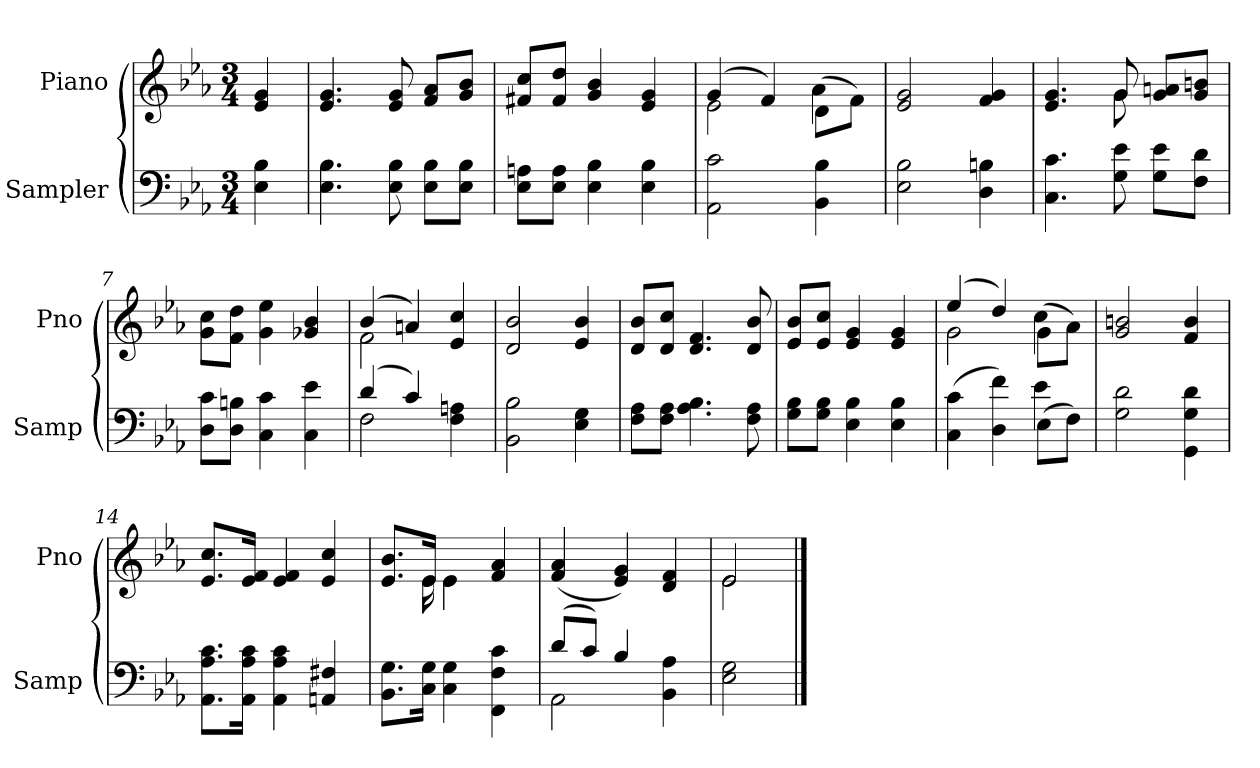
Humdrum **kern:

**kern	**kern
*part2	*part1
*staff2	*staff1
*I"Sampler	*I"Piano
*I'Samp	*I'Pno
*clefF4	*clefG2
*k[b-e-a-]	*k[b-e-a-]
*E-:	*E-:
*M3/4	*M3/4
=1	=1
4E- 4B-	4e- 4g
=2	=2
4.E- 4.B-	4.e- 4.g
8E- 8B-	8e- 8g
8E-\ 8B-\L	8f/ 8a-/L
8E-\ 8B-\J	8g/ 8b-/J
=3	=3
8E-\ 8An\L	8f#X/ 8cc/L
8E-\ 8A\J	8f#/ 8dd/J
4E- 4B-	4g 4b-
4E- 4B-	4e- 4g
=4	=4
*	*^
2AA- 2c	(4g/	2e-
.	4f/)	.
4BB- 4B-	(8d\L	4a-
.	8f\J)	.
*	*v	*v
=5	=5
2E- 2B-	2e- 2g
4D 4Bn	4f 4g
=6	=6
*	*^
4.C 4.c	4.e- 4.g	4.ryy
8G 8e-	8g/	8g
8G\ 8e-\L	8g/ 8an/L	4ryy
8F\ 8d\J	8g/ 8bn/J	.
*	*v	*v
=7	=7
8D\ 8c\L	8g\ 8cc\L
8D\ 8Bn\J	8f\ 8dd\J
4C 4c	4g 4ee-
4C 4e-	4g-X 4b-
=8	=8
*^	*^
(4d/	2F	(4b-/	2f
4c/)	.	4an/)	.
4F 4An	4ryy	4e- 4cc	4ryy
*v	*v	*	*
*	*v	*v
=9	=9
2BB- 2B-	2d 2b-
4E- 4G	4e- 4b-
=10	=10
8F\ 8A-\L	8d/ 8b-/L
8F\ 8A-\J	8d/ 8cc/J
4.A- 4.B-	4.d 4.f
8F 8A-	8d 8b-
=11	=11
8G\ 8B-\L	8e-/ 8b-/L
8G\ 8B-\J	8e-/ 8cc/J
4E- 4B-	4e- 4g
4E- 4B-	4e- 4g
=12	=12
*^	*^
(4C 4c	2ryy	(4ee-/	2g
4D 4f)	.	4dd/)	.
(8E-\L	4e-	(8g\L	4cc
8F\J)	.	8a-\J)	.
*v	*v	*	*
*	*v	*v
=13	=13
2G 2d	2g 2bn
4GG 4G 4d	4f 4b
=14	=14
8.AA-\ 8.A-\ 8.c\L	8.e-/ 8.cc/L
16AA-\ 16A-\ 16c\Jk	16e-/ 16f/Jk
4AA- 4A- 4c	4e- 4f
4AAn 4F#X	4e- 4cc
=15	=15
*	*^
8.BB-\ 8.G\L	8.e-/ 8.b-/L	8.ryy
16C\ 16G\Jk	16e-/Jk	16e-
4C 4G	4e-\	4e-
4FF 4F 4c	4f 4a-	4ryy
*	*v	*v
=16	=16
*^	*
(8d/L	2AA-	(4f 4a-
8c/J)	.	.
4B-/	.	4e- 4g)
4BB- 4A-	4ryy	4d 4f
*v	*v	*
=17	=17
*	*^
2E- 2G	2e-/	2e-
*	*v	*v
==	==
*-	*-
